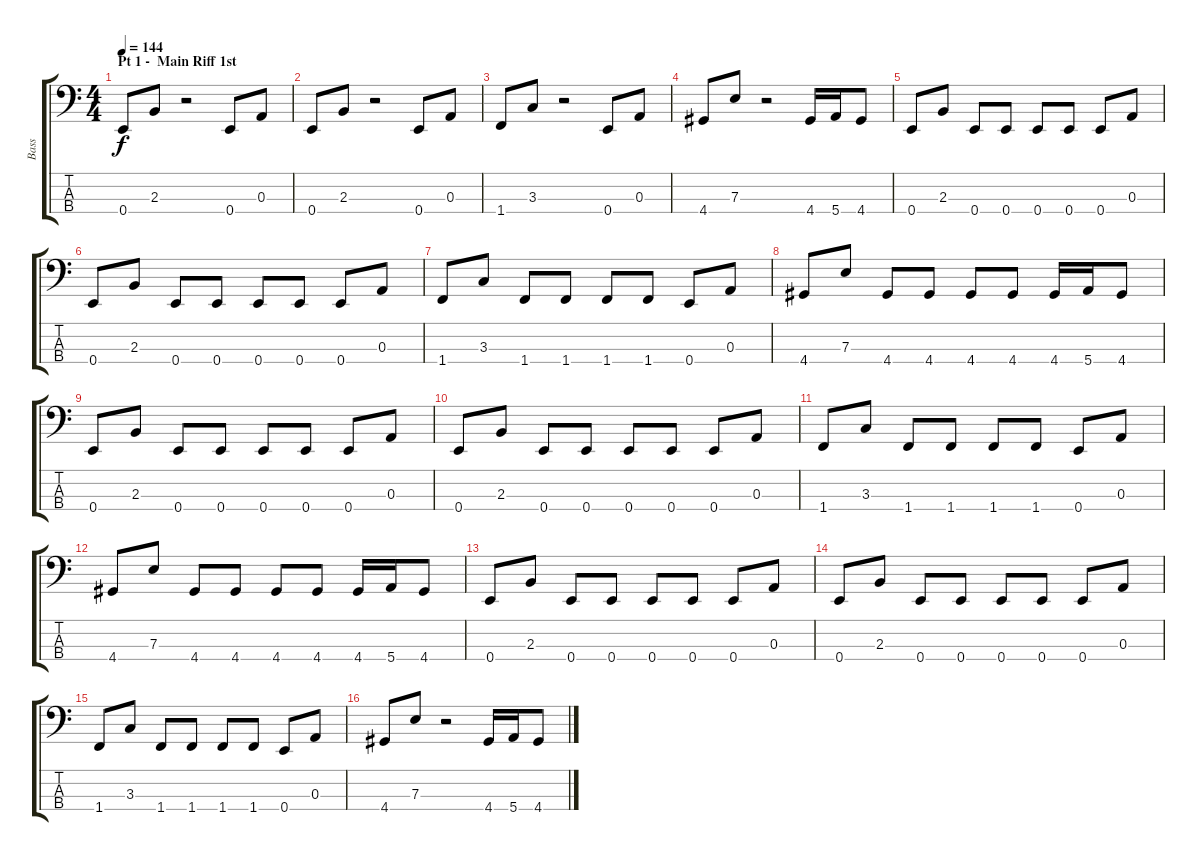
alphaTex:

\track ("Bass" "Bass") {instrument electricbasspick}
\staff {score tabs}
\tuning (G2 D2 A1 E1) {hide}
\ts (4 4)
\section ("" "Pt 1 -  Main Riff 1st")
\tempo 144
\clef f4
\ks c
0.4.8{dy f instrument electricbasspick} 2.3.8 r.2 0.4.8 0.3.8 |
0.4.8 2.3.8 r.2 0.4.8 0.3.8 |
1.4.8 3.3.8 r.2 0.4.8 0.3.8 |
4.4.8 7.3.8 r.2 4.4.16 5.4.16 4.4.8 |
0.4.8 2.3.8 0.4.8 0.4.8 0.4.8 0.4.8 0.4.8 0.3.8 |
0.4.8 2.3.8 0.4.8 0.4.8 0.4.8 0.4.8 0.4.8 0.3.8 |
1.4.8 3.3.8 1.4.8 1.4.8 1.4.8 1.4.8 0.4.8 0.3.8 |
4.4.8 7.3.8 4.4.8 4.4.8 4.4.8 4.4.8 4.4.16 5.4.16 4.4.8 |
0.4.8 2.3.8 0.4.8 0.4.8 0.4.8 0.4.8 0.4.8 0.3.8 |
0.4.8 2.3.8 0.4.8 0.4.8 0.4.8 0.4.8 0.4.8 0.3.8 |
1.4.8 3.3.8 1.4.8 1.4.8 1.4.8 1.4.8 0.4.8 0.3.8 |
4.4.8 7.3.8 4.4.8 4.4.8 4.4.8 4.4.8 4.4.16 5.4.16 4.4.8 |
0.4.8 2.3.8 0.4.8 0.4.8 0.4.8 0.4.8 0.4.8 0.3.8 |
0.4.8 2.3.8 0.4.8 0.4.8 0.4.8 0.4.8 0.4.8 0.3.8 |
1.4.8 3.3.8 1.4.8 1.4.8 1.4.8 1.4.8 0.4.8 0.3.8 |
4.4.8 7.3.8 r.2 4.4.16 5.4.16 4.4.8
